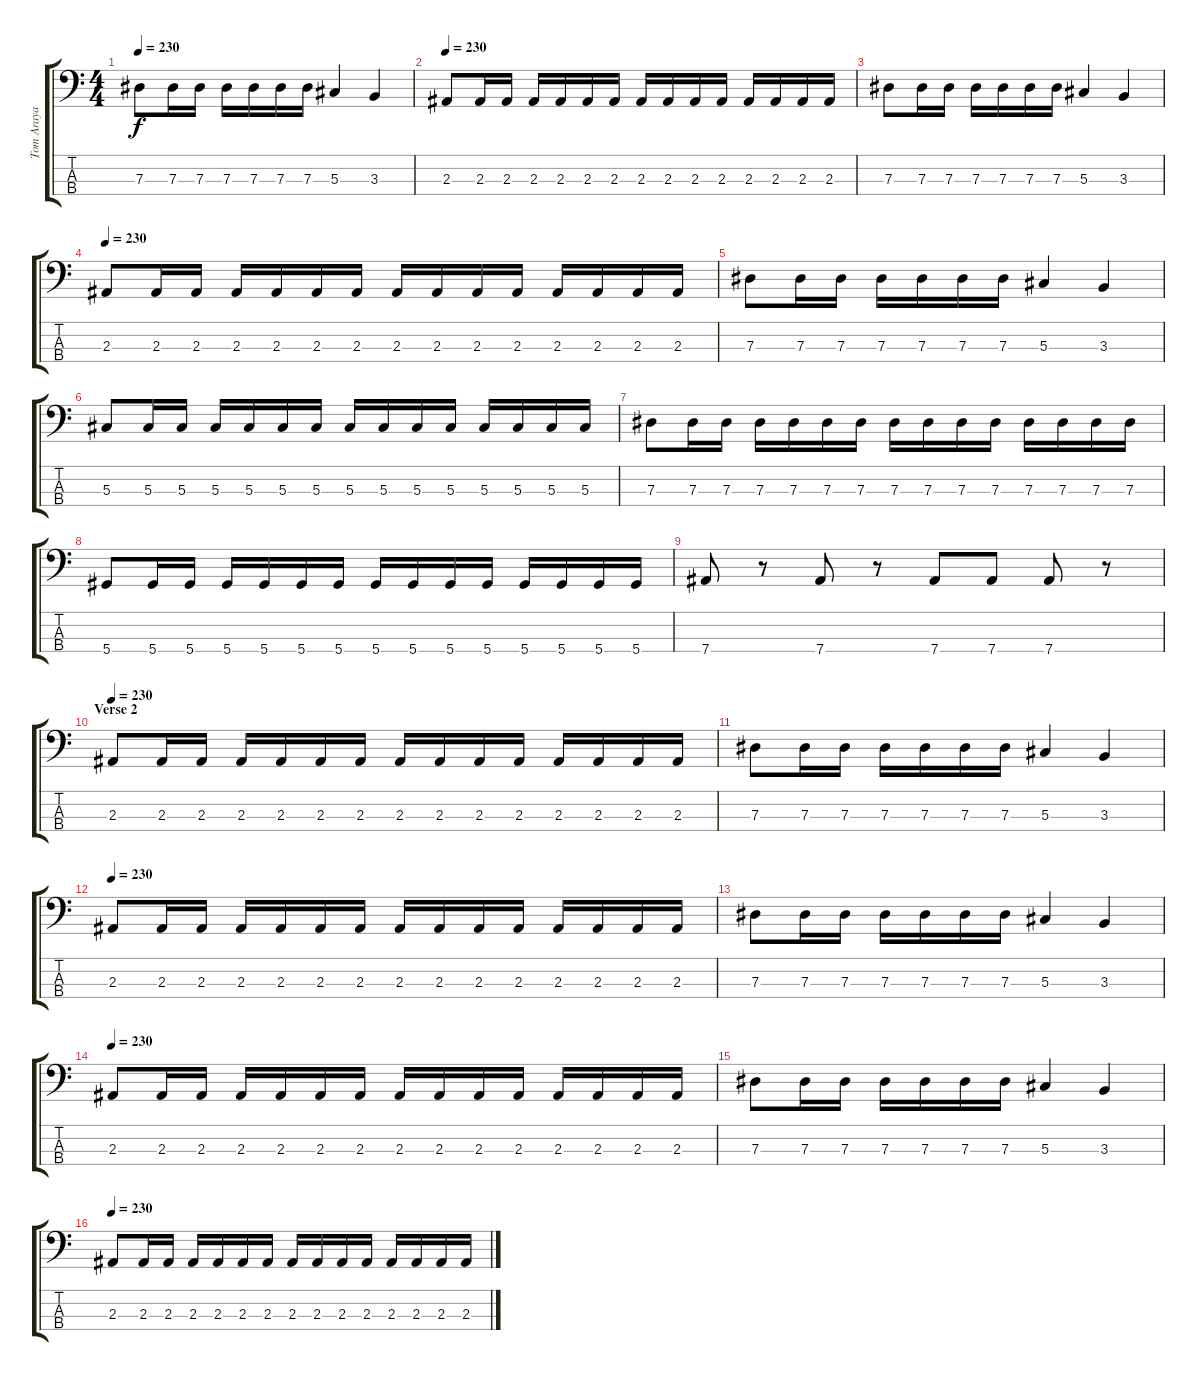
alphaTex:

\track ("Tom Araya" "Tom Araya") {instrument distortionguitar}
\staff {score tabs}
\tuning (Gb2 Db2 Ab1 Eb1) {hide}
\ts (4 4)
\tempo 230
\clef f4
\ks c
7.3.8{dy f} 7.3.16 7.3.16 7.3.16 7.3.16 7.3.16 7.3.16 5.3.4 3.3.4 |
\tempo 230
2.3.8 2.3.16 2.3.16 2.3.16 2.3.16 2.3.16 2.3.16 2.3.16 2.3.16 2.3.16 2.3.16 2.3.16 2.3.16 2.3.16 2.3.16 |
7.3.8 7.3.16 7.3.16 7.3.16 7.3.16 7.3.16 7.3.16 5.3.4 3.3.4 |
\tempo 230
2.3.8 2.3.16 2.3.16 2.3.16 2.3.16 2.3.16 2.3.16 2.3.16 2.3.16 2.3.16 2.3.16 2.3.16 2.3.16 2.3.16 2.3.16 |
7.3.8 7.3.16 7.3.16 7.3.16 7.3.16 7.3.16 7.3.16 5.3.4 3.3.4 |
5.3.8 5.3.16 5.3.16 5.3.16 5.3.16 5.3.16 5.3.16 5.3.16 5.3.16 5.3.16 5.3.16 5.3.16 5.3.16 5.3.16 5.3.16 |
7.3.8 7.3.16 7.3.16 7.3.16 7.3.16 7.3.16 7.3.16 7.3.16 7.3.16 7.3.16 7.3.16 7.3.16 7.3.16 7.3.16 7.3.16 |
5.4.8 5.4.16 5.4.16 5.4.16 5.4.16 5.4.16 5.4.16 5.4.16 5.4.16 5.4.16 5.4.16 5.4.16 5.4.16 5.4.16 5.4.16 |
7.4.8 r.8 7.4.8 r.8 7.4.8 7.4.8 7.4.8 r.8 |
\section ("" "Verse 2")
\tempo 230
2.3.8 2.3.16 2.3.16 2.3.16 2.3.16 2.3.16 2.3.16 2.3.16 2.3.16 2.3.16 2.3.16 2.3.16 2.3.16 2.3.16 2.3.16 |
7.3.8 7.3.16 7.3.16 7.3.16 7.3.16 7.3.16 7.3.16 5.3.4 3.3.4 |
\tempo 230
2.3.8 2.3.16 2.3.16 2.3.16 2.3.16 2.3.16 2.3.16 2.3.16 2.3.16 2.3.16 2.3.16 2.3.16 2.3.16 2.3.16 2.3.16 |
7.3.8 7.3.16 7.3.16 7.3.16 7.3.16 7.3.16 7.3.16 5.3.4 3.3.4 |
\tempo 230
2.3.8 2.3.16 2.3.16 2.3.16 2.3.16 2.3.16 2.3.16 2.3.16 2.3.16 2.3.16 2.3.16 2.3.16 2.3.16 2.3.16 2.3.16 |
7.3.8 7.3.16 7.3.16 7.3.16 7.3.16 7.3.16 7.3.16 5.3.4 3.3.4 |
\tempo 230
2.3.8 2.3.16 2.3.16 2.3.16 2.3.16 2.3.16 2.3.16 2.3.16 2.3.16 2.3.16 2.3.16 2.3.16 2.3.16 2.3.16 2.3.16
